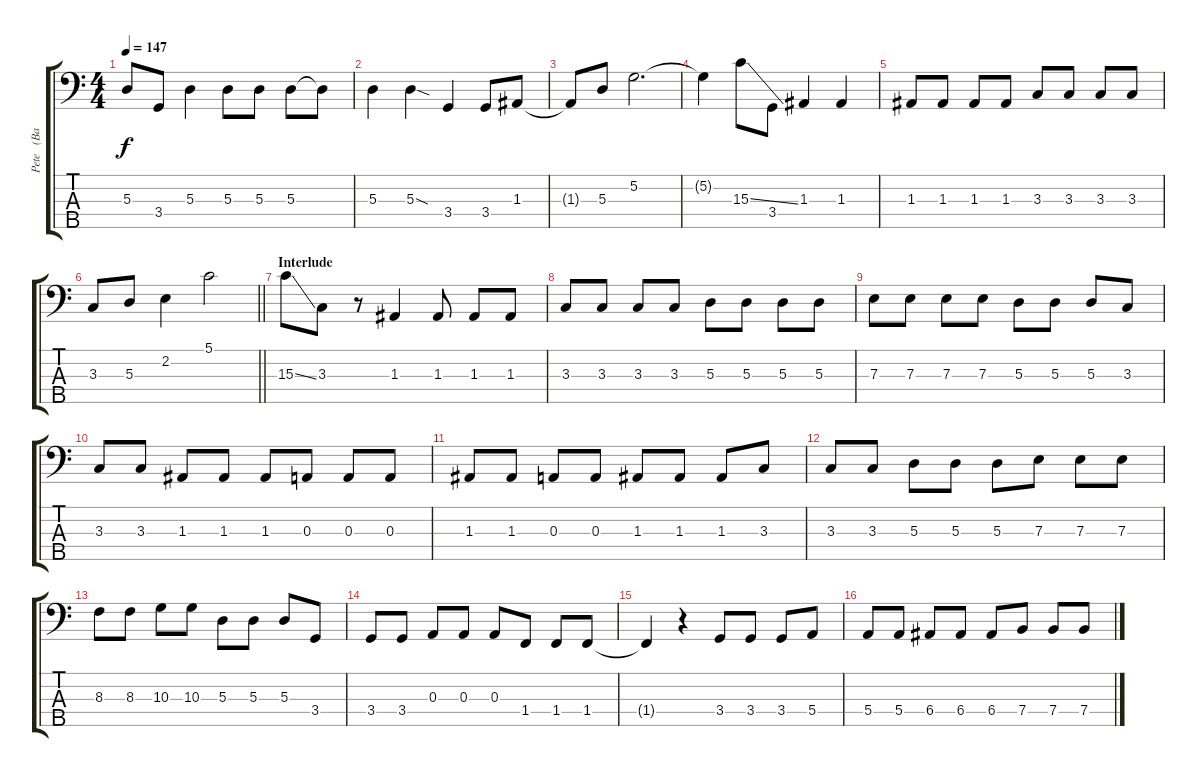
\track ("Pete   (Bass)" "Pete   (Ba") {instrument electricbassfinger}
\staff {score tabs}
\tuning (G2 D2 A1 E1 B0) {hide}
\ts (4 4)
\tempo 147
\clef f4
\ks c
5.3{t}.8{dy f} 3.4.8 5.3.4 5.3.8 5.3.8 5.3.8 5.3{t}.8 |
5.3.4 5.3{sod}.4 3.4.4 3.4.8 1.3.8 |
1.3{t}.8 5.3.8 5.2.2{d} |
5.2{t}.4 15.3{ss}.8 3.4.8 1.3.4 1.3.4 |
1.3.8 1.3.8 1.3.8 1.3.8 3.3.8 3.3.8 3.3.8 3.3.8 |
\barLineRight lightlight
3.3.8 5.3.8 2.2.4 5.1.2 |
\section ("" "Interlude")
15.3{ss}.8 3.3.8 r.8 1.3.4 1.3.8 1.3.8 1.3.8 |
3.3.8 3.3.8 3.3.8 3.3.8 5.3.8 5.3.8 5.3.8 5.3.8 |
7.3.8 7.3.8 7.3.8 7.3.8 5.3.8 5.3.8 5.3.8 3.3.8 |
3.3.8 3.3.8 1.3.8 1.3.8 1.3.8 0.3.8 0.3.8 0.3.8 |
1.3.8 1.3.8 0.3.8 0.3.8 1.3.8 1.3.8 1.3.8 3.3.8 |
3.3.8 3.3.8 5.3.8 5.3.8 5.3.8 7.3.8 7.3.8 7.3.8 |
8.3.8 8.3.8 10.3.8 10.3.8 5.3.8 5.3.8 5.3.8 3.4.8 |
3.4.8 3.4.8 0.3.8 0.3.8 0.3.8 1.4.8 1.4.8 1.4.8 |
1.4{t}.4 r.4 3.4.8 3.4.8 3.4.8 5.4.8 |
5.4.8 5.4.8 6.4.8 6.4.8 6.4.8 7.4.8 7.4.8 7.4.8
